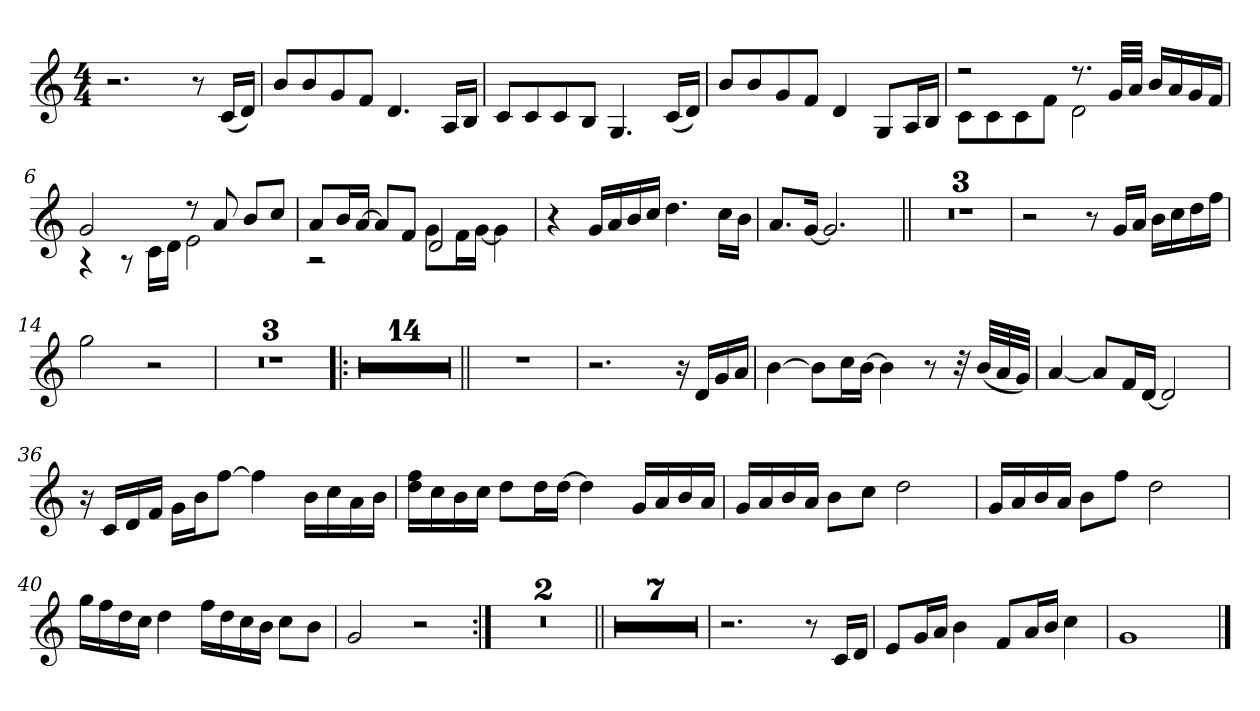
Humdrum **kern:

**kern
*part1
*staff1
!!LO:PB:g=z
*clefG2
*k[]
*C:
*M4/4
*MM60
=1
2.r
8r
(16ci/LL
16di/JJ)
=2
8bi/L
8bi/
8gi/
8fi/J
4.di/
16Ai/LL
16Bi/JJ
=3
8ci/L
8ci/
8ci/
8Bi/J
4.Gi/
(16ci/LL
16di/JJ)
=4
8bi/L
8bi/
8gi/
8fi/J
4di/
8Gi/L
16Ai/L
16Bi/JJ
!!LO:LB:g=z
=5
*^
2r	8ci\L
.	8ci\
.	8ci\
.	8fi\J
8.r	2di\
32gi/LLL	.
32ai/JJJ	.
16bi/LL	.
16ai/	.
16gi/	.
16fi/JJ	.
=6	=6
2gi/	4r
.	8r
.	16ci\LL
.	16di\JJ
8r	2ei\
8ai/	.
8bi/L	.
8cci/J	.
=7	=7
8ai/L	2r
16bi/L	.
[>16ai/JJ	.
8ai/L]	.
8fi/J	.
2di/	8gi\L
.	16fi\L
.	[<16gi\JJ
.	4gi\]
*v	*v
=8
4r
16gi/LL
16ai/
16bi/
16cci/JJ
4.ddi\
16cci\LL
16bi\JJ
!!LO:LB:g=z
=9
8.ai/L
[<16gi/Jk
2.gi/]
=10||
1r
=11
1r
=12
1r
=13
2r
8r
16gi/LL
16ai/JJ
16bi\LL
16cci\
16ddi\
16ffi\JJ
=14
2ggi\
2r
=15
1r
=16
1r
!!LO:LB:g=z
=17
1r
=18!|:
1r
=19
1r
=20
1r
=21
1r
=22
1r
=23
1r
=24
1r
=25
1r
=26
1r
!!LO:LB:g=z
=27
1r
=28
1r
=29
1r
=30
1r
=31
1r
=32||
1r
=33
2.r
16r
16di/LL
16gi/
16ai/JJ
=34
[>4bi\
8bi\L]
16cci\L
[>16bi\JJ
4bi\]
8r
32r
(32bi/LLL
32ai/
32gi/JJJ)
!!LO:LB:g=z
=35
[<4ai/
8ai/L]
16fi/L
[<16di/JJ
2di/]
=36
16r
16ci/LL
16di/
16fi/JJ
16gi\LL
16bi\J
[>8ffi\J
4ffi\]
16bi\LL
16cci\
16ai\
16bi\JJ
=37
16ddi\ 16ffiLL
16cci\
16bi\
16cci\JJ
8ddi\L
16ddi\L
[>16ddi\JJ
4ddi\]
16gi/LL
16ai/
16bi/
16ai/JJ
=38
16gi/LL
16ai/
16bi/
16ai/JJ
8bi\L
8cci\J
2ddi\
!!LO:LB:g=z
=39
16gi/LL
16ai/
16bi/
16ai/JJ
8bi\L
8ffi\J
2ddi\
=40
16ggi\LL
16ffi\
16ddi\
16cci\JJ
4ddi\
16ffi\LL
16ddi\
16cci\
16bi\JJ
8cci\L
8bi\J
=41
2gi/
2r
=42:|!
1r
=43
1r
=44||
1r
=45
1r
!!LO:LB:g=z
=46
1r
=47
1r
=48
1r
=49
1r
=50
1r
=51
2.r
8r
16ci/LL
16di/JJ
=52
8ei/L
16gi/L
16ai/JJ
4bi\
8fi/L
16ai/L
16bi/JJ
4cci\
=53
1gi
==
*-
